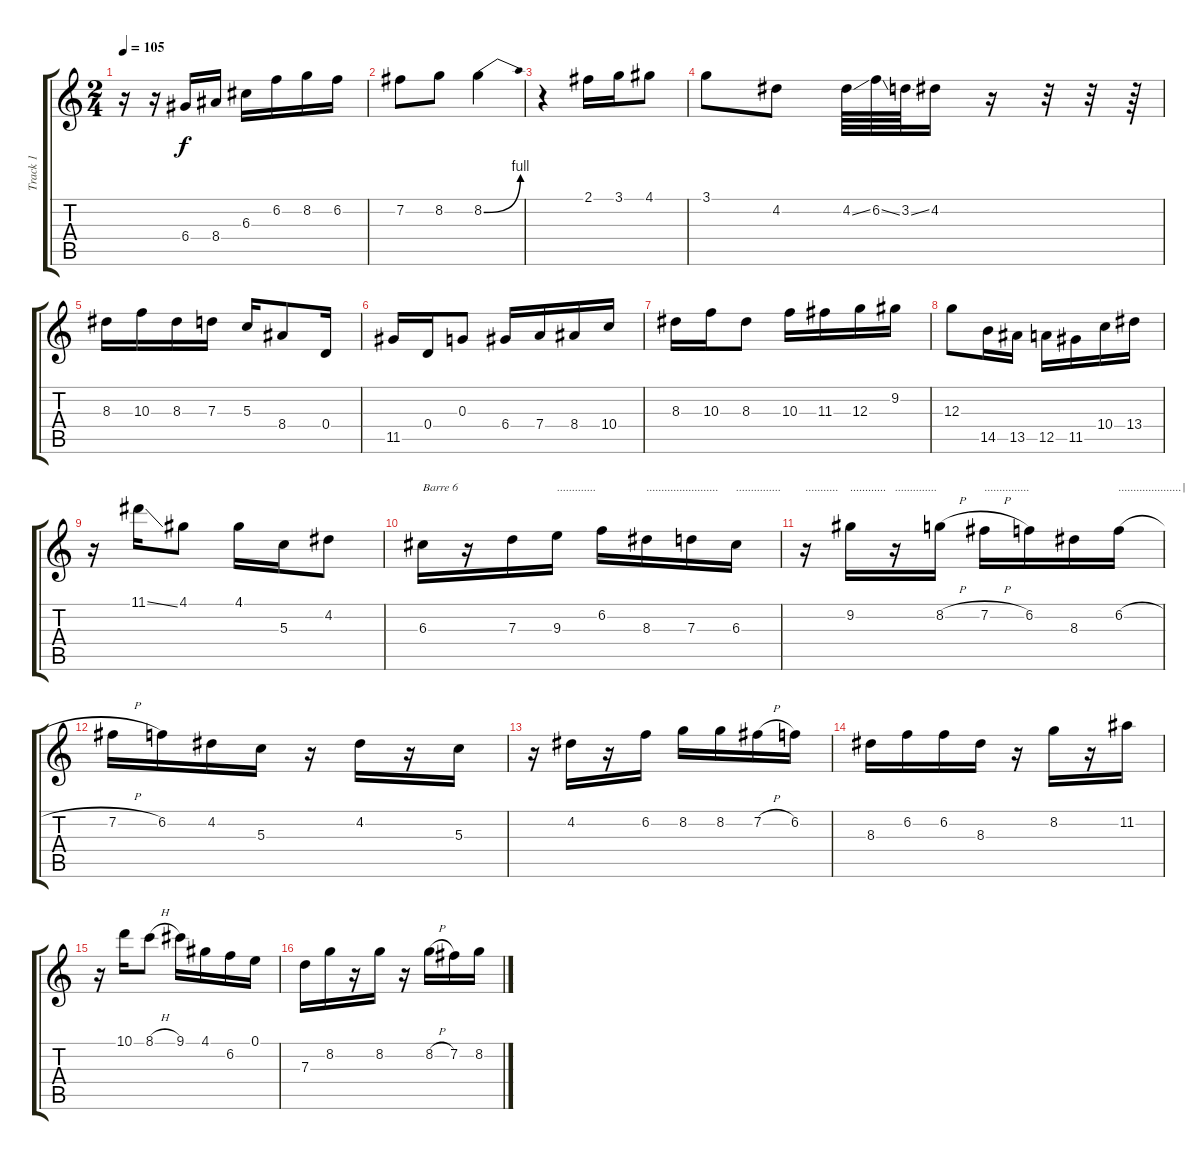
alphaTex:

\track ("Track 1" "Track 1") {instrument acousticguitarnylon}
\staff {score tabs}
\tuning (E4 B3 G3 D3 A2 E2) {hide}
\ts (2 4)
\tempo 105
\clef g2
\ks c
r.16{dy f instrument acousticguitarnylon} r.16 6.4.16 8.4.16 6.3.16 6.2.16 8.2.16 6.2.16 |
7.2.8 8.2.8 8.2{be (bend 0 0 60 4)}.4 |
r.4 2.1.16 3.1.16 4.1.8 |
3.1.8 4.2.8 4.2{ss}.64 6.2{ss}.64 3.2{ss}.64 4.2.16 r.16 r.32 r.32 r.64 |
8.3.16 10.3.16 8.3.16 7.3.16 5.3.16 8.4.8 0.4.16 |
11.5.16 0.4.16 0.3.8 6.4.16 7.4.16 8.4.16 10.4.16 |
8.3.16 10.3.16 8.3.8 10.3.16 11.3.16 12.3.16 9.2.16 |
12.3.8 14.5.16 13.5.16 12.5.16 11.5.16 10.4.16 13.4.16 |
r.16 11.1{ss}.16 4.1.8 4.1.16 5.3.16 4.2.8 |
6.3.16{txt "Barre 6"} r.16 7.3.16 9.3.16{txt "............."} 6.2.16 8.3.16{txt "........................"} 7.3.16 6.3.16{txt "..............."} |
r.16{txt "..........."} 9.2.16{txt "............"} r.16{txt ".............."} 8.2{h}.16 7.2{h}.16{txt "..............."} 6.2.16 8.3.16 6.2{h}.16{txt ".....................|"} |
7.2{h}.16 6.2.16 4.2.16 5.3.16 r.16 4.2.16 r.16 5.3.16 |
r.16 4.2.16 r.16 6.2.16 8.2.16 8.2.16 7.2{h}.16 6.2.16 |
8.3.16 6.2.16 6.2.16 8.3.16 r.16 8.2.16 r.16 11.2.16 |
r.16 10.1.16 8.1{h}.8 9.1.16 4.1.16 6.2.16 0.1.16 |
7.3.16 8.2.16 r.16 8.2.16 r.16 8.2{h}.16 7.2.16 8.2.16
